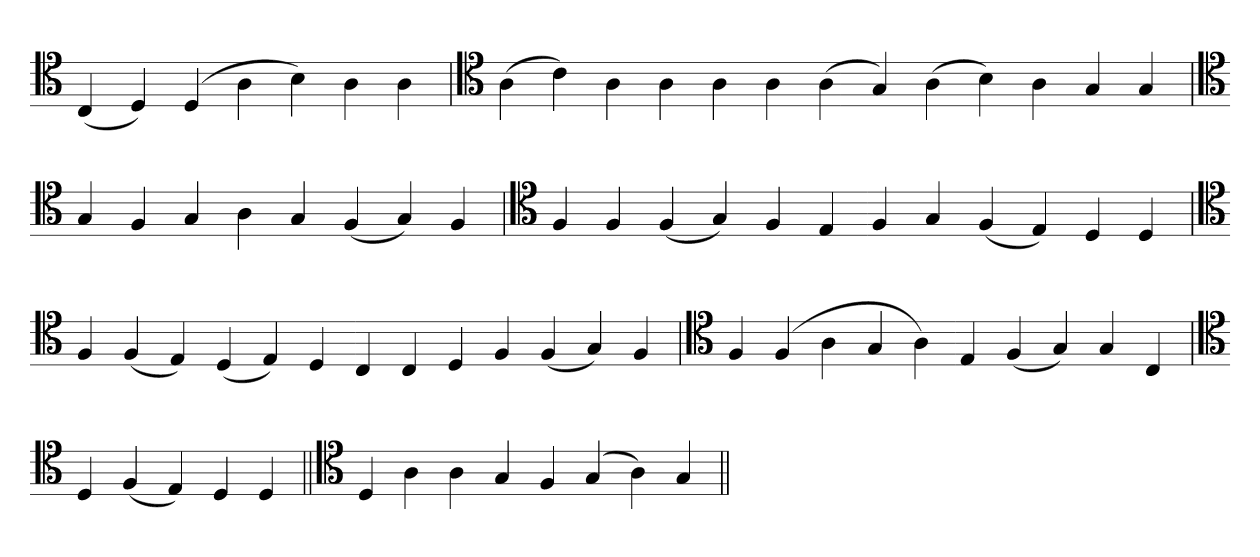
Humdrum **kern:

**kern
*part1
*staff1
*clefC4
=
(4C
4D)
(4D
4A
4B)
4A
4A
=`
*clefC4
(4A
4c)
4A
4A
4A
4A
(4A
4G)
(4A
4B)
4A
4G
4G
='
*clefC4
4G
4F
4G
4A
4G
(4F
4G)
4F
=`
*clefC4
4F
4F
(4F
4G)
4F
4E
4F
4G
(4F
4E)
4D
4D
=
*clefC4
4F
(4F
4E)
(4D
4E)
4D
4C
4C
4D
4F
(4F
4G)
4F
=`
*clefC4
4F
(4F
4A
4G
4A)
4E
(4F
4G)
4G
4C
=`
*clefC4
4D
(4F
4E)
4D
4D
=||
*clefC4
4D
4A
4A
4G
4F
(4G
4A)
4G
=||
*-
